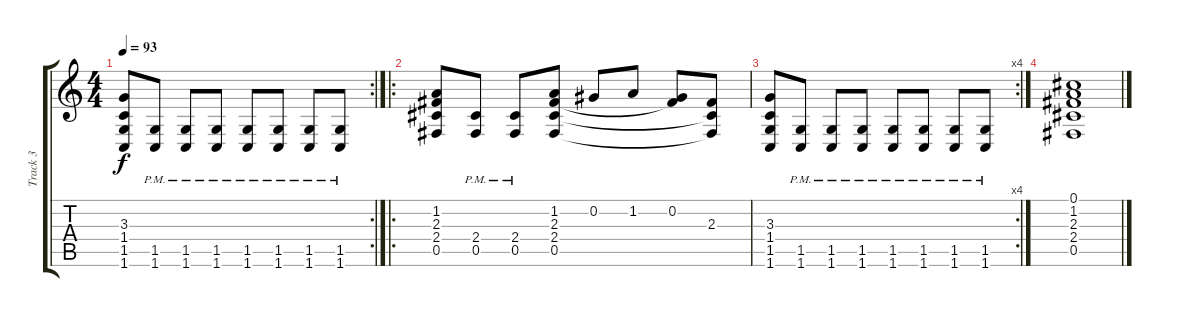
\track ("Track 3" "Track 3") {instrument distortionguitar}
\staff {score tabs}
\tuning (Db4 Ab3 E3 B2 Gb2 B1) {hide}
\rc 2
\ts (4 4)
\tempo 93
\clef g2
\ks c
(3.3 1.4 1.5 1.6).8{dy f} (1.5{pm} 1.6{pm}).8 (1.5{pm} 1.6{pm}).8 (1.5{pm} 1.6{pm}).8 (1.5{pm} 1.6{pm}).8 (1.5{pm} 1.6{pm}).8 (1.5{pm} 1.6{pm}).8 (1.5{pm} 1.6{pm}).8 |
\ro
(1.2 2.3 2.4 0.5).8 (2.4{pm} 0.5{pm}).8 (2.4{pm} 0.5{pm}).8 (1.2 2.3 2.4 0.5).8 0.2.8 1.2.8 (0.2 2.3{t}).8 (2.3 2.4{t} 0.5{t}).8 |
\rc 4
(3.3 1.4 1.5 1.6).8 (1.5{pm} 1.6{pm}).8 (1.5{pm} 1.6{pm}).8 (1.5{pm} 1.6{pm}).8 (1.5{pm} 1.6{pm}).8 (1.5{pm} 1.6{pm}).8 (1.5{pm} 1.6{pm}).8 (1.5{pm} 1.6{pm}).8 |
(0.1 1.2 2.3 2.4 0.5).1
